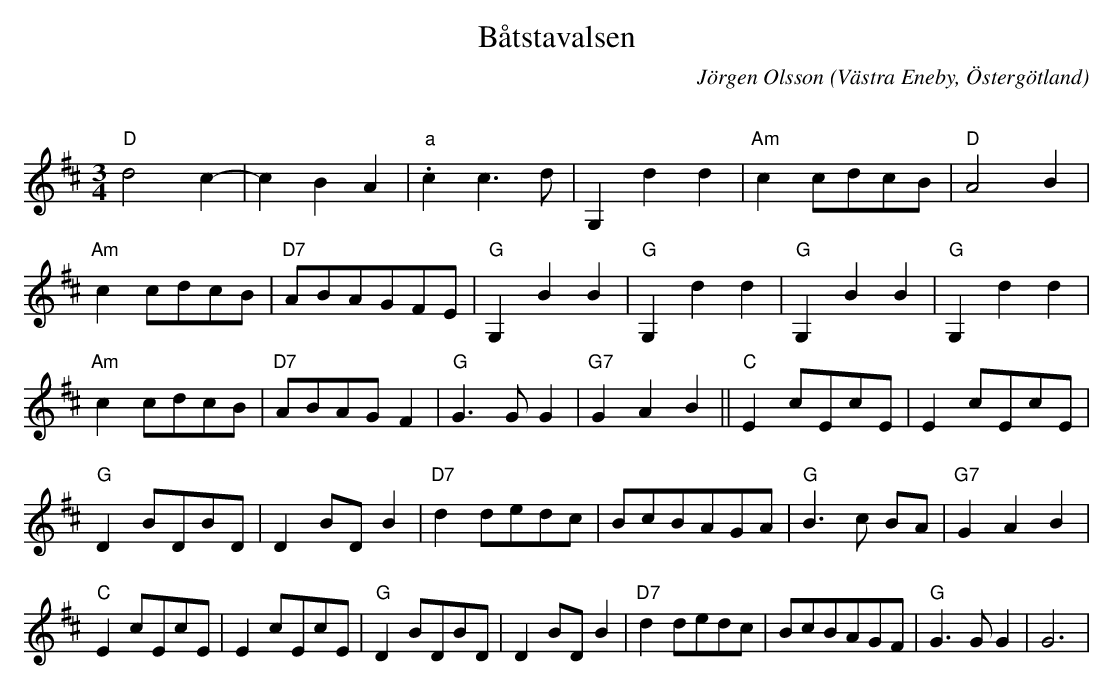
X:1
T:Båtstavalsen
C:Jörgen Olsson
O:Västra Eneby, Östergötland
Q:140
M:3/4
L:1/8
K:D
"D"d4 c2-|c2B2A2 |"a".c2 c3 d|G,2d2d2 |"Am" c2 cdcB| "D" A4 B2 |
 "Am" c2 cdcB |"D7" ABAGFE |"G"G,2B2B2|"G"G,2d2d2 |"G"G,2B2B2|"G"G,2d2d2 |
"Am" c2 cdcB| "D7" ABAGF2 | "G" G3 G G2 |"G7" G2A2B2||"C"E2 cEcE |E2 cEcE|
"G" D2 BDBD |D2 BD B2 |"D7"d2 dedc| BcBAGA|"G"B3 c BA|"G7" G2A2B2|
"C"E2 cEcE |E2 cEcE|"G" D2 BDBD |D2 BD B2 |"D7"d2 dedc| BcBAGF|"G" G3 G G2| G6 |
